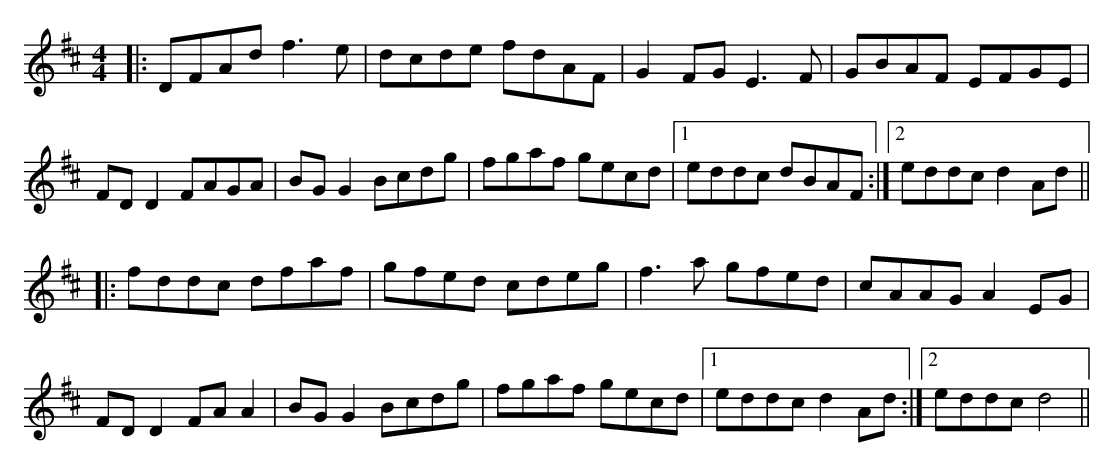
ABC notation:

X:1
M:4/4
K:D
|:DFAd f3e|dcde fdAF|G2 FG E3F|GBAF EFGE|
FD D2 FAGA|BG G2 Bcdg|fgaf gecd|1 eddc dBAF:|2 eddc d2 Ad||
|:fddc dfaf|gfed cdeg|f3a gfed|cAAG A2 EG|
FD D2 FA A2|BG G2 Bcdg|fgaf gecd|1 eddc d2 Ad:|2 eddc d4||
